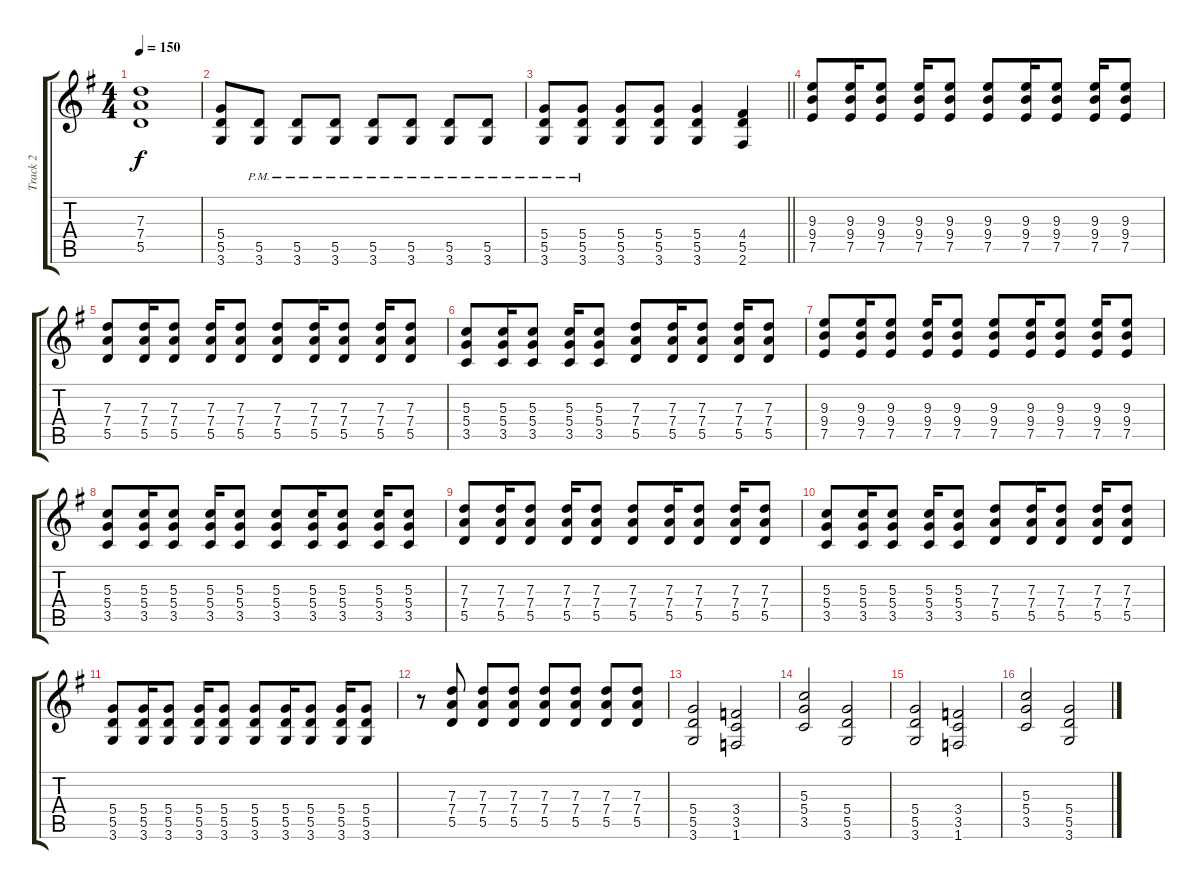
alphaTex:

\track ("Track 2" "Track 2") {instrument distortionguitar}
\staff {score tabs}
\tuning (E4 B3 G3 D3 A2 E2) {hide}
\ts (4 4)
\tempo 150
\clef g2
\ks g
(7.3{t} 7.4{t} 5.5{t}).1{dy f} |
(5.4 5.5 3.6).8 (5.5{pm} 3.6{pm}).8 (5.5{pm} 3.6{pm}).8 (5.5{pm} 3.6{pm}).8 (5.5{pm} 3.6{pm}).8 (5.5{pm} 3.6{pm}).8 (5.5{pm} 3.6{pm}).8 (5.5{pm} 3.6{pm}).8 |
\barLineRight lightlight
(5.4{pm} 5.5{pm} 3.6{pm}).8 (5.4{pm} 5.5{pm} 3.6{pm}).8 (5.4 5.5 3.6).8 (5.4 5.5 3.6).8 (5.4 5.5 3.6).4 (4.4 5.5 2.6).4 |
(9.3 9.4 7.5).8 (9.3 9.4 7.5).16 (9.3 9.4 7.5).8 (9.3 9.4 7.5).16 (9.3 9.4 7.5).8 (9.3 9.4 7.5).8 (9.3 9.4 7.5).16 (9.3 9.4 7.5).8 (9.3 9.4 7.5).16 (9.3 9.4 7.5).8 |
(7.3 7.4 5.5).8 (7.3 7.4 5.5).16 (7.3 7.4 5.5).8 (7.3 7.4 5.5).16 (7.3 7.4 5.5).8 (7.3 7.4 5.5).8 (7.3 7.4 5.5).16 (7.3 7.4 5.5).8 (7.3 7.4 5.5).16 (7.3 7.4 5.5).8 |
(5.3 5.4 3.5).8 (5.3 5.4 3.5).16 (5.3 5.4 3.5).8 (5.3 5.4 3.5).16 (5.3 5.4 3.5).8 (7.3 7.4 5.5).8 (7.3 7.4 5.5).16 (7.3 7.4 5.5).8 (7.3 7.4 5.5).16 (7.3 7.4 5.5).8 |
(9.3 9.4 7.5).8 (9.3 9.4 7.5).16 (9.3 9.4 7.5).8 (9.3 9.4 7.5).16 (9.3 9.4 7.5).8 (9.3 9.4 7.5).8 (9.3 9.4 7.5).16 (9.3 9.4 7.5).8 (9.3 9.4 7.5).16 (9.3 9.4 7.5).8 |
(5.3 5.4 3.5).8 (5.3 5.4 3.5).16 (5.3 5.4 3.5).8 (5.3 5.4 3.5).16 (5.3 5.4 3.5).8 (5.3 5.4 3.5).8 (5.3 5.4 3.5).16 (5.3 5.4 3.5).8 (5.3 5.4 3.5).16 (5.3 5.4 3.5).8 |
(7.3 7.4 5.5).8 (7.3 7.4 5.5).16 (7.3 7.4 5.5).8 (7.3 7.4 5.5).16 (7.3 7.4 5.5).8 (7.3 7.4 5.5).8 (7.3 7.4 5.5).16 (7.3 7.4 5.5).8 (7.3 7.4 5.5).16 (7.3 7.4 5.5).8 |
(5.3 5.4 3.5).8 (5.3 5.4 3.5).16 (5.3 5.4 3.5).8 (5.3 5.4 3.5).16 (5.3 5.4 3.5).8 (7.3 7.4 5.5).8 (7.3 7.4 5.5).16 (7.3 7.4 5.5).8 (7.3 7.4 5.5).16 (7.3 7.4 5.5).8 |
(5.4 5.5 3.6).8 (5.4 5.5 3.6).16 (5.4 5.5 3.6).8 (5.4 5.5 3.6).16 (5.4 5.5 3.6).8 (5.4 5.5 3.6).8 (5.4 5.5 3.6).16 (5.4 5.5 3.6).8 (5.4 5.5 3.6).16 (5.4 5.5 3.6).8 |
r.8 (7.3 7.4 5.5).8 (7.3 7.4 5.5).8 (7.3 7.4 5.5).8 (7.3 7.4 5.5).8 (7.3 7.4 5.5).8 (7.3 7.4 5.5).8 (7.3 7.4 5.5).8 |
(5.4 5.5 3.6).2 (3.4 3.5 1.6).2 |
(5.3 5.4 3.5).2 (5.4 5.5 3.6).2 |
(5.4 5.5 3.6).2 (3.4 3.5 1.6).2 |
(5.3 5.4 3.5).2 (5.4 5.5 3.6).2
